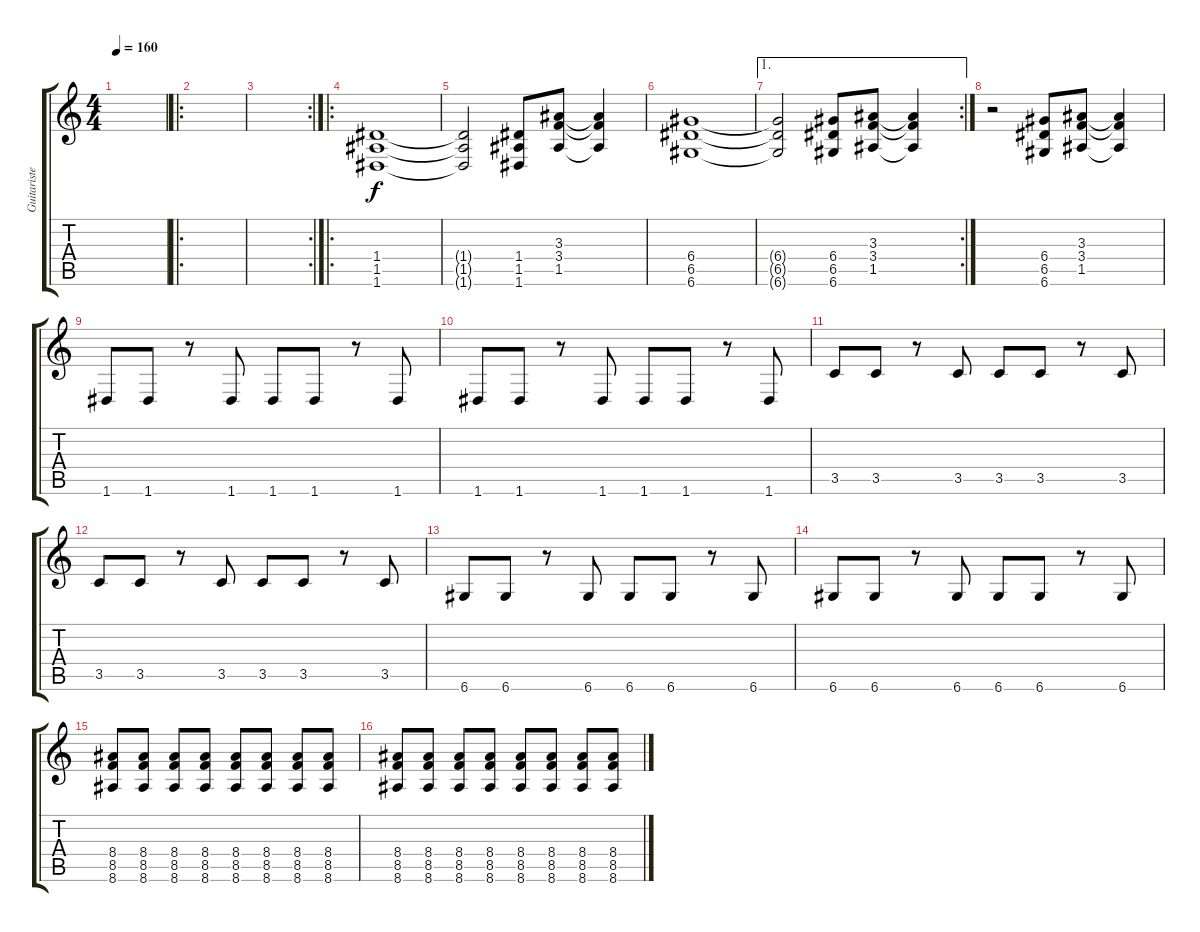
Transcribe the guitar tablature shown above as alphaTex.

\track ("Guitariste de G.C" "Guitariste") {instrument distortionguitar}
\staff {score tabs}
\tuning (E4 B3 G3 D3 A2 D2) {hide}
\ts (4 4)
\tempo 160
\clef g2
\ks c
|
\ro
|
\rc 2
|
\ro
(1.4 1.5 1.6).1 |
(1.4{t} 1.5{t} 1.6{t}).2 (1.4 1.5 1.6).8 (3.3 3.4 1.5).8 (3.3{t} 3.4{t} 1.5{t}).4 |
(6.4 6.5 6.6).1 |
\ae 1
\rc 2
(6.4{t} 6.5{t} 6.6{t}).2 (6.4 6.5 6.6).8 (3.3 3.4 1.5).8 (3.3{t} 3.4{t} 1.5{t}).4 |
r.2 (6.4 6.5 6.6).8 (3.3 3.4 1.5).8 (3.3{t} 3.4{t} 1.5{t}).4 |
1.6.8 1.6.8 r.8 1.6.8 1.6.8 1.6.8 r.8 1.6.8 |
1.6.8 1.6.8 r.8 1.6.8 1.6.8 1.6.8 r.8 1.6.8 |
3.5.8 3.5.8 r.8 3.5.8 3.5.8 3.5.8 r.8 3.5.8 |
3.5.8 3.5.8 r.8 3.5.8 3.5.8 3.5.8 r.8 3.5.8 |
6.6.8 6.6.8 r.8 6.6.8 6.6.8 6.6.8 r.8 6.6.8 |
6.6.8 6.6.8 r.8 6.6.8 6.6.8 6.6.8 r.8 6.6.8 |
(8.4 8.5 8.6).8 (8.4 8.5 8.6).8 (8.4 8.5 8.6).8 (8.4 8.5 8.6).8 (8.4 8.5 8.6).8 (8.4 8.5 8.6).8 (8.4 8.5 8.6).8 (8.4 8.5 8.6).8 |
(8.4 8.5 8.6).8 (8.4 8.5 8.6).8 (8.4 8.5 8.6).8 (8.4 8.5 8.6).8 (8.4 8.5 8.6).8 (8.4 8.5 8.6).8 (8.4 8.5 8.6).8 (8.4 8.5 8.6).8
